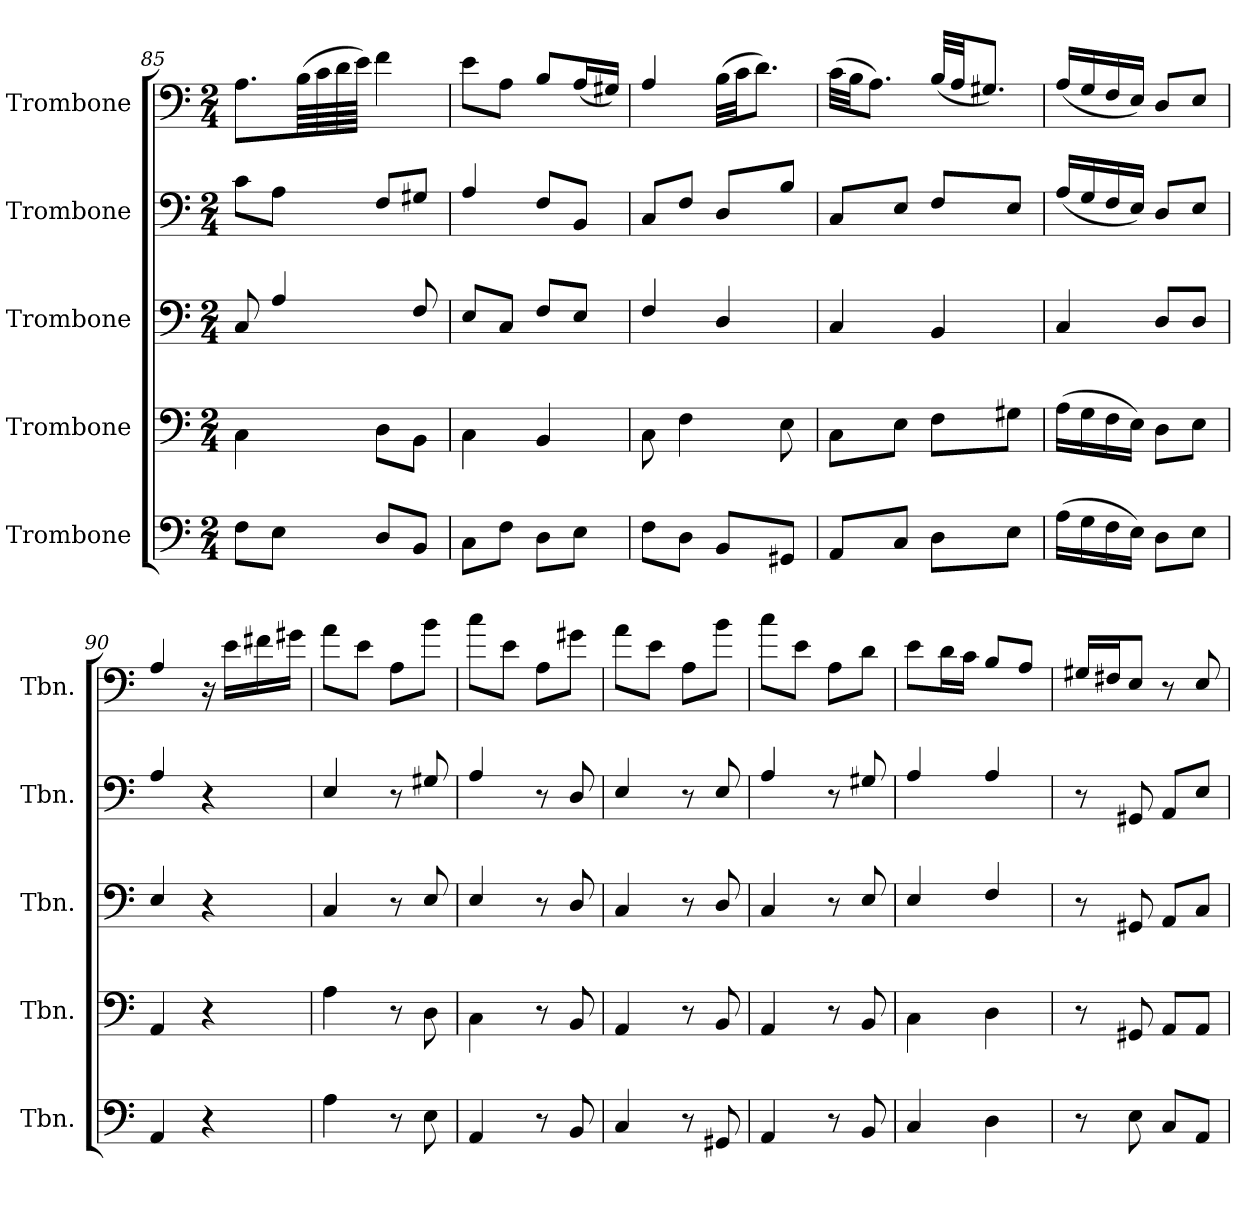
**kern	**kern	**kern	**kern	**kern
*part5	*part4	*part3	*part2	*part1
*staff5	*staff4	*staff3	*staff2	*staff1
*I"Trombone	*I"Trombone	*I"Trombone	*I"Trombone	*I"Trombone
*I'Tbn.	*I'Tbn.	*I'Tbn.	*I'Tbn.	*I'Tbn.
!!LO:PB:g=z
*clefF4	*clefF4	*clefF4	*clefF4	*clefF4
*k[]	*k[]	*k[]	*k[]	*k[]
*M2/4	*M2/4	*M2/4	*M2/4	*M2/4
=85	=85	=85	=85	=85
8F\L	4C\	8C/	8c\L	8.A\L
8E\J	.	4A/	8A\J	.
.	.	.	.	(>64B\LLL
.	.	.	.	64c\
.	.	.	.	64d\
.	.	.	.	64e\JJJJ)
8D/L	8D\L	.	8F/L	4f\
8BB/J	8BB\J	8F/	8G#X/J	.
=86	=86	=86	=86	=86
8C\L	4C\	8E/L	4A/	8e\L
8F\J	.	8C/J	.	8A\J
8D\L	4BB/	8F/L	8F/L	8B/L
8E\J	.	8E/J	8BB/J	(16A/L
.	.	.	.	16G#X/JJ)
=87	=87	=87	=87	=87
8F\L	8C\	4F/	8C/L	4A/
8D\J	4F\	.	8F/J	.
8BB/L	.	4D/	8D/L	(>32B\LLL
.	.	.	.	32c\JJ
.	.	.	.	8.d\J)
8GG#X/J	8E\	.	8B/J	.
=88	=88	=88	=88	=88
8AA/L	8C\L	4C/	8C/L	(>32c\LLL
.	.	.	.	32B\JJ
.	.	.	.	8.A\J)
8C/J	8E\J	.	8E/J	.
8D\L	8F\L	4BB/	8F/L	(32B/LLL
.	.	.	.	32A/JJ
.	.	.	.	8.G#X/J)
8E\J	8G#X\J	.	8E/J	.
=89	=89	=89	=89	=89
(>16A\LL	(>16A\LL	4C/	(16A/LL	(16A/LL
16G\	16G\	.	16G/	16G/
16F\	16F\	.	16F/	16F/
16E\JJ)	16E\JJ)	.	16E/JJ)	16E/JJ)
8D\L	8D\L	8D/L	8D/L	8D/L
8E\J	8E\J	8D/J	8E/J	8E/J
=90	=90	=90	=90	=90
4AA/	4AA/	4E/	4A/	4A/
4r	4r	4r	4r	16r
.	.	.	.	16e\LL
.	.	.	.	16f#X\
.	.	.	.	16g#X\JJ
!!LO:LB:g=z
=91	=91	=91	=91	=91
4A\	4A\	4C/	4E/	8a\L
.	.	.	.	8e\J
8r	8r	8r	8r	8A\L
8E\	8D\	8E/	8G#X/	8b\J
!!LO:PB:g=z
=92	=92	=92	=92	=92
4AA/	4C\	4E/	4A/	8cc\L
.	.	.	.	8e\J
8r	8r	8r	8r	8A\L
8BB/	8BB/	8D/	8D/	8g#X\J
=93	=93	=93	=93	=93
4C/	4AA/	4C/	4E/	8a\L
.	.	.	.	8e\J
8r	8r	8r	8r	8A\L
8GG#X/	8BB/	8D/	8E/	8b\J
=94	=94	=94	=94	=94
4AA/	4AA/	4C/	4A/	8cc\L
.	.	.	.	8e\J
8r	8r	8r	8r	8A\L
8BB/	8BB/	8E/	8G#X/	8d\J
=95	=95	=95	=95	=95
4C/	4C\	4E/	4A/	8e\L
.	.	.	.	16d\L
.	.	.	.	16c\JJ
4D\	4D\	4F/	4A/	8B/L
.	.	.	.	8A/J
=96	=96	=96	=96	=96
8r	8r	8r	8r	16G#X/LL
.	.	.	.	16F#X/J
8E\	8GG#X/	8GG#X/	8GG#X/	8E/J
8C/L	8AA/L	8AA/L	8AA/L	8r
8AA/J	8AA/J	8C/J	8E/J	8E/
=	=	=	=	=
*-	*-	*-	*-	*-
